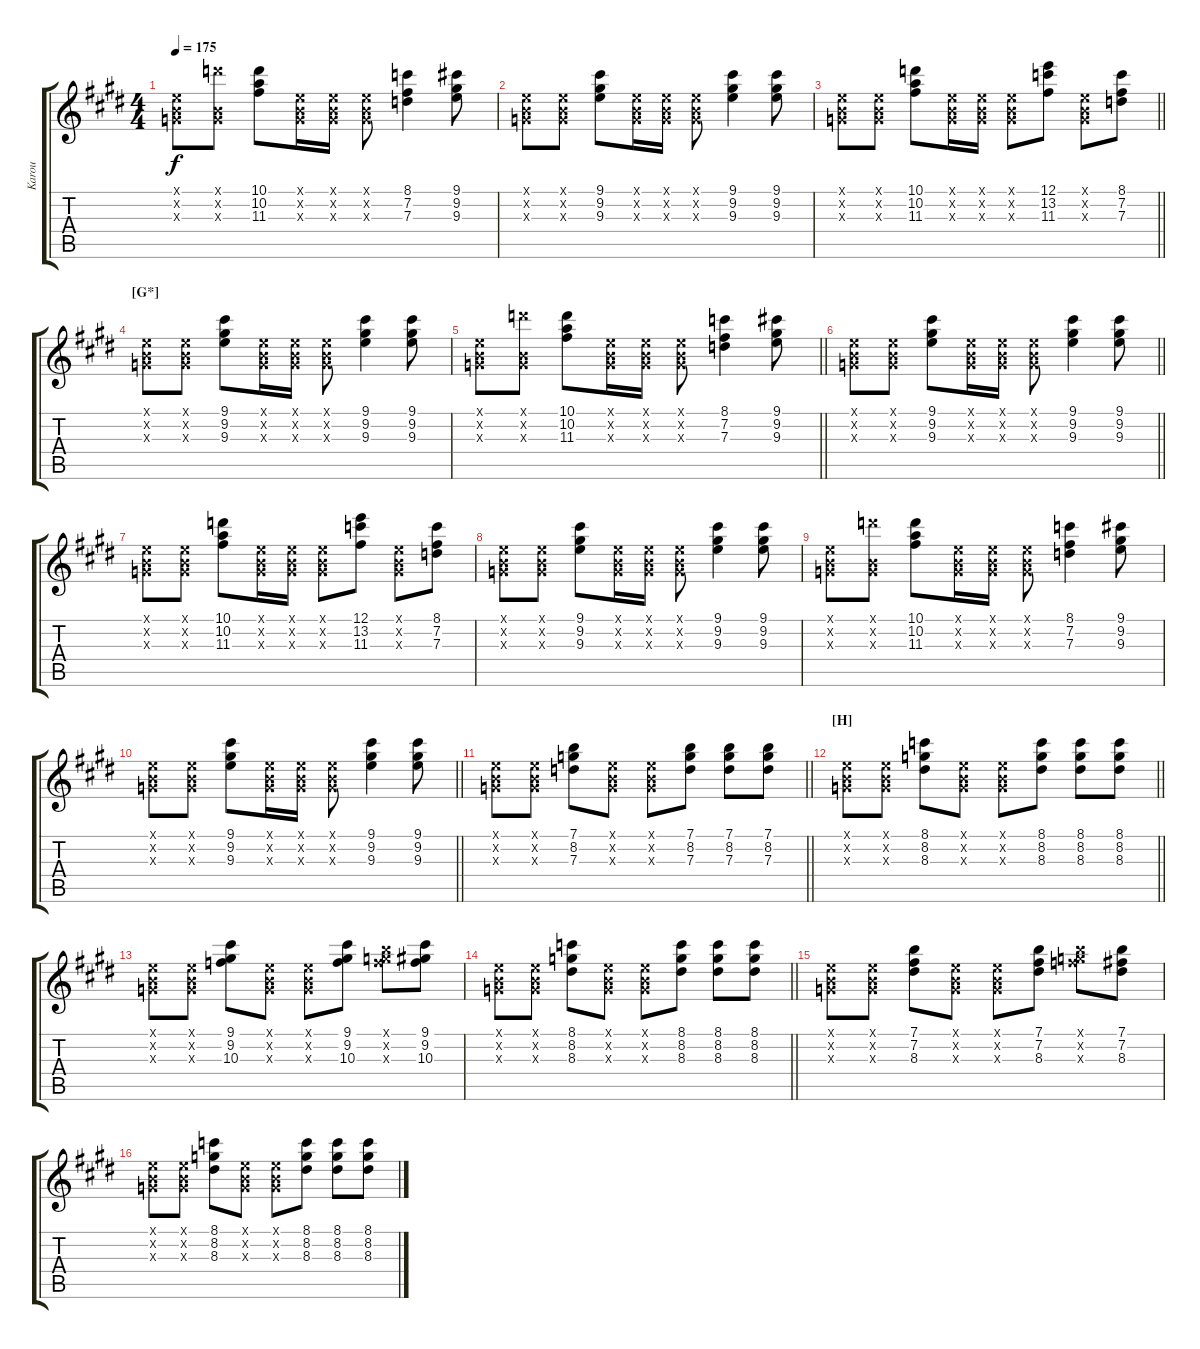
\track ("Karou" "Karou") {instrument distortionguitar}
\staff {score tabs}
\tuning (E4 B3 G3 D3 A2 E2) {hide}
\ts (4 4)
\tempo 175
\clef g2
\ks c#minor
(0.1{x} 0.2{x} 0.3{x}).8{dy f} (10.1{x} 0.2{x} 0.3{x}).8 (10.1 10.2 11.3).8 (0.1{x} 0.2{x} 0.3{x}).16 (0.1{x} 0.2{x} 0.3{x}).16 (0.1{x} 0.2{x} 0.3{x}).8 (8.1 7.2 7.3).4 (9.1 9.2 9.3).8 |
(0.1{x} 0.2{x} 0.3{x}).8 (0.1{x} 0.2{x} 0.3{x}).8 (9.1 9.2 9.3).8 (0.1{x} 0.2{x} 0.3{x}).16 (0.1{x} 0.2{x} 0.3{x}).16 (0.1{x} 0.2{x} 0.3{x}).8 (9.1 9.2 9.3).4 (9.1 9.2 9.3).8 |
\barLineRight lightlight
(0.1{x} 0.2{x} 0.3{x}).8 (0.1{x} 0.2{x} 0.3{x}).8 (10.1 10.2 11.3).8 (0.1{x} 0.2{x} 0.3{x}).16 (0.1{x} 0.2{x} 0.3{x}).16 (0.1{x} 0.2{x} 0.3{x}).8 (12.1 13.2 11.3).8 (0.1{x} 0.2{x} 0.3{x}).8 (8.1 7.2 7.3).8 |
\section ("" "[G*]")
(0.1{x} 0.2{x} 0.3{x}).8 (0.1{x} 0.2{x} 0.3{x}).8 (9.1 9.2 9.3).8 (0.1{x} 0.2{x} 0.3{x}).16 (0.1{x} 0.2{x} 0.3{x}).16 (0.1{x} 0.2{x} 0.3{x}).8 (9.1 9.2 9.3).4 (9.1 9.2 9.3).8 |
\barLineRight lightlight
(0.1{x} 0.2{x} 0.3{x}).8 (10.1{x} 0.2{x} 0.3{x}).8 (10.1 10.2 11.3).8 (0.1{x} 0.2{x} 0.3{x}).16 (0.1{x} 0.2{x} 0.3{x}).16 (0.1{x} 0.2{x} 0.3{x}).8 (8.1 7.2 7.3).4 (9.1 9.2 9.3).8 |
\barLineRight lightlight
(0.1{x} 0.2{x} 0.3{x}).8 (0.1{x} 0.2{x} 0.3{x}).8 (9.1 9.2 9.3).8 (0.1{x} 0.2{x} 0.3{x}).16 (0.1{x} 0.2{x} 0.3{x}).16 (0.1{x} 0.2{x} 0.3{x}).8 (9.1 9.2 9.3).4 (9.1 9.2 9.3).8 |
(0.1{x} 0.2{x} 0.3{x}).8 (0.1{x} 0.2{x} 0.3{x}).8 (10.1 10.2 11.3).8 (0.1{x} 0.2{x} 0.3{x}).16 (0.1{x} 0.2{x} 0.3{x}).16 (0.1{x} 0.2{x} 0.3{x}).8 (12.1 13.2 11.3).8 (0.1{x} 0.2{x} 0.3{x}).8 (8.1 7.2 7.3).8 |
(0.1{x} 0.2{x} 0.3{x}).8 (0.1{x} 0.2{x} 0.3{x}).8 (9.1 9.2 9.3).8 (0.1{x} 0.2{x} 0.3{x}).16 (0.1{x} 0.2{x} 0.3{x}).16 (0.1{x} 0.2{x} 0.3{x}).8 (9.1 9.2 9.3).4 (9.1 9.2 9.3).8 |
(0.1{x} 0.2{x} 0.3{x}).8 (10.1{x} 0.2{x} 0.3{x}).8 (10.1 10.2 11.3).8 (0.1{x} 0.2{x} 0.3{x}).16 (0.1{x} 0.2{x} 0.3{x}).16 (0.1{x} 0.2{x} 0.3{x}).8 (8.1 7.2 7.3).4 (9.1 9.2 9.3).8 |
\barLineRight lightlight
(0.1{x} 0.2{x} 0.3{x}).8 (0.1{x} 0.2{x} 0.3{x}).8 (9.1 9.2 9.3).8 (0.1{x} 0.2{x} 0.3{x}).16 (0.1{x} 0.2{x} 0.3{x}).16 (0.1{x} 0.2{x} 0.3{x}).8 (9.1 9.2 9.3).4 (9.1 9.2 9.3).8 |
\barLineRight lightlight
(0.1{x} 0.2{x} 0.3{x}).8 (0.1{x} 0.2{x} 0.3{x}).8 (7.1 8.2 7.3).8 (0.1{x} 0.2{x} 0.3{x}).8 (0.1{x} 0.2{x} 0.3{x}).8 (7.1 8.2 7.3).8 (7.1 8.2 7.3).8 (7.1 8.2 7.3).8 |
\section ("" "[H]")
\barLineRight lightlight
(0.1{x} 0.2{x} 0.3{x}).8 (0.1{x} 0.2{x} 0.3{x}).8 (8.1 8.2 8.3).8 (0.1{x} 0.2{x} 0.3{x}).8 (0.1{x} 0.2{x} 0.3{x}).8 (8.1 8.2 8.3).8 (8.1 8.2 8.3).8 (8.1 8.2 8.3).8 |
(0.1{x} 0.2{x} 0.3{x}).8 (0.1{x} 0.2{x} 0.3{x}).8 (9.1 9.2 10.3).8 (0.1{x} 0.2{x} 0.3{x}).8 (0.1{x} 0.2{x} 0.3{x}).8 (9.1 9.2 10.3).8 (7.1{x} 8.2{x} 10.3{x}).8 (9.1 9.2 10.3).8 |
\barLineRight lightlight
(0.1{x} 0.2{x} 0.3{x}).8 (0.1{x} 0.2{x} 0.3{x}).8 (8.1 8.2 8.3).8 (0.1{x} 0.2{x} 0.3{x}).8 (0.1{x} 0.2{x} 0.3{x}).8 (8.1 8.2 8.3).8 (8.1 8.2 8.3).8 (8.1 8.2 8.3).8 |
(0.1{x} 0.2{x} 0.3{x}).8 (0.1{x} 0.2{x} 0.3{x}).8 (7.1 7.2 8.3).8 (0.1{x} 0.2{x} 0.3{x}).8 (0.1{x} 0.2{x} 0.3{x}).8 (7.1 7.2 8.3).8 (7.1{x} 8.2{x} 10.3{x}).8 (7.1 7.2 8.3).8 |
(0.1{x} 0.2{x} 0.3{x}).8 (0.1{x} 0.2{x} 0.3{x}).8 (8.1 8.2 8.3).8 (0.1{x} 0.2{x} 0.3{x}).8 (0.1{x} 0.2{x} 0.3{x}).8 (8.1 8.2 8.3).8 (8.1 8.2 8.3).8 (8.1 8.2 8.3).8
